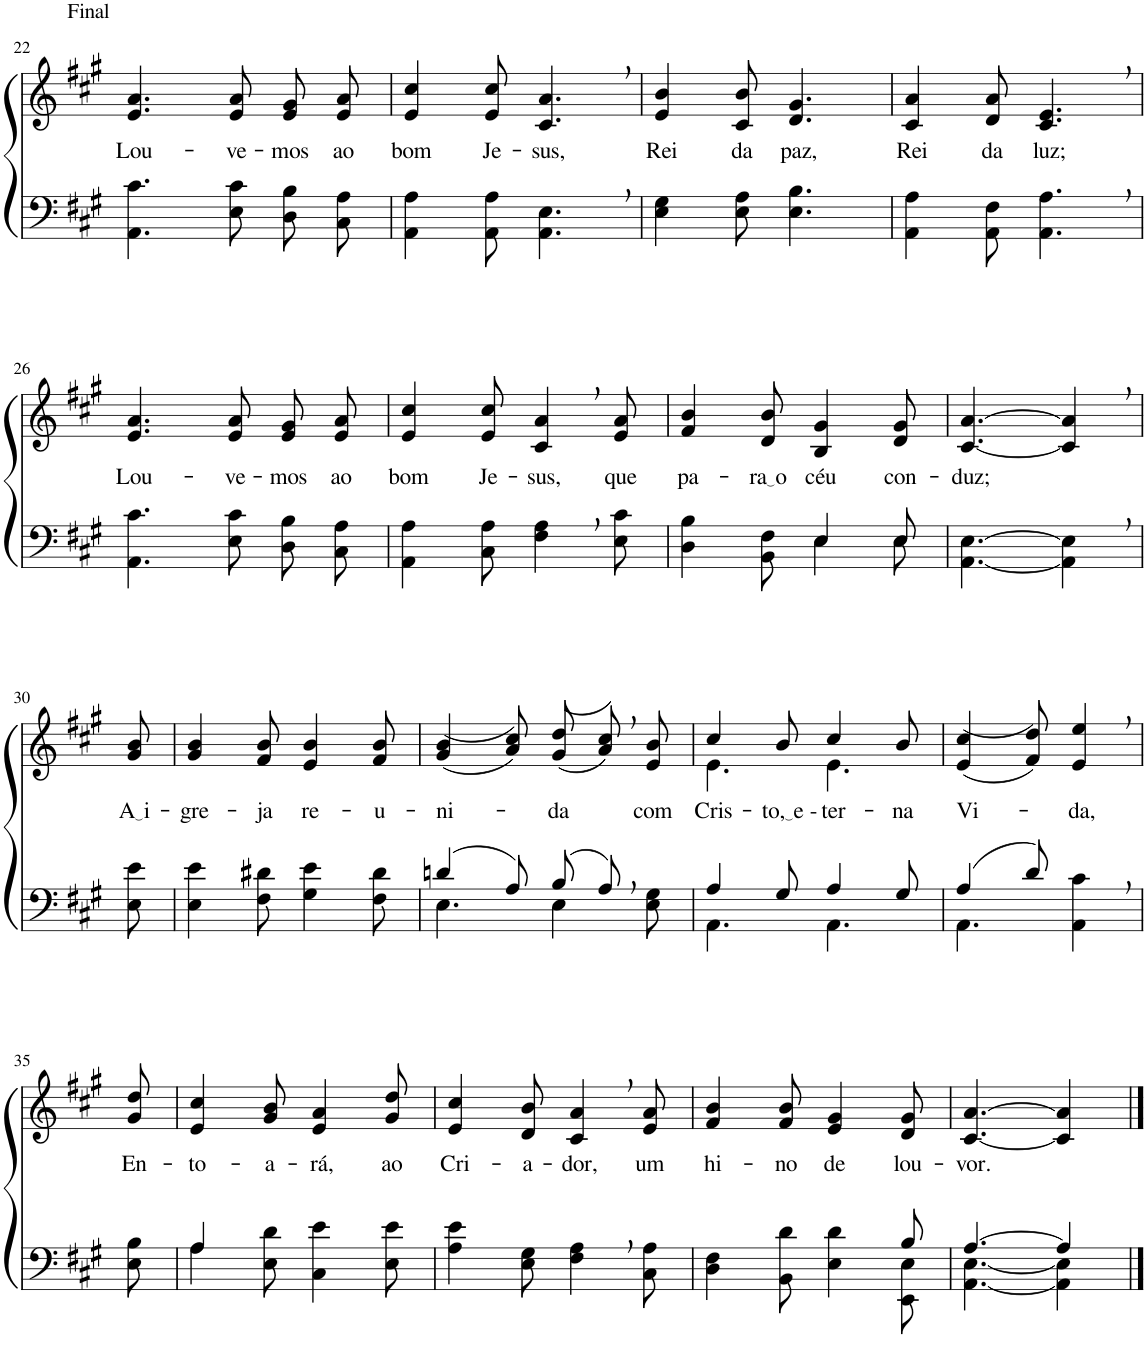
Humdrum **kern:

**kern	**kern	**text
*part2	*part1	*part1
*staff2	*staff1	*staff1
*I"Parte III e IV	*I"Parte I e II	*
!!LO:PB:g=z
*clefF4	*clefG2	*
*k[f#c#g#]	*k[f#c#g#]	*
*M6/8	*M6/8	*
=22	=22	=22
!	!LO:TX:a:t=Final	!
!	!	!LO:LY:b
4.AA\ 4.c#\	4.e/ 4.a/	Lou-
!	!	!LO:LY:b
8E\ 8c#\L	8e/ 8a/L	-ve-
!	!	!LO:LY:b
8D\ 8B\	8e/ 8g#/	-mos
!	!	!LO:LY:b
8C#\ 8A\J	8e/ 8a/J	ao
=23	=23	=23
!	!	!LO:LY:b
4AA\ 4A\	4e/ 4cc#/	bom
!	!	!LO:LY:b
8AA\ 8A\	8e/ 8cc#/	Je-
!	!	!LO:LY:b
4.AA\, 4.E\,	4.c#/, 4.a/,	-sus,
=24	=24	=24
!	!	!LO:LY:b
4E\ 4G#\	4e/ 4b/	Rei
!	!	!LO:LY:b
8E\ 8A\	8c#/ 8b/	da
!	!	!LO:LY:b
4.E\ 4.B\	4.d/ 4.g#/	paz,
=25	=25	=25
!	!	!LO:LY:b
4AA\ 4A\	4c#/ 4a/	Rei
!	!	!LO:LY:b
8AA\ 8F#\	8d/ 8a/	da
!	!	!LO:LY:b
4.AA\, 4.A\,	4.c#/, 4.e/,	luz;
!!LO:LB:g=z
=26	=26	=26
!	!	!LO:LY:b
4.AA\ 4.c#\	4.e/ 4.a/	Lou-
!	!	!LO:LY:b
8E\ 8c#\L	8e/ 8a/L	-ve-
!	!	!LO:LY:b
8D\ 8B\	8e/ 8g#/	-mos
!	!	!LO:LY:b
8C#\ 8A\J	8e/ 8a/J	ao
=27	=27	=27
!	!	!LO:LY:b
4AA\ 4A\	4e/ 4cc#/	bom
!	!	!LO:LY:b
8C#\ 8A\	8e/ 8cc#/	Je-
!	!	!LO:LY:b
4F#\, 4A\,	4c#/, 4a/,	-sus,
!	!	!LO:LY:b
8E\ 8c#\	8e/ 8a/	que
=28	=28	=28
*^	*	*
!	!	!	!LO:LY:b
4D\ 4B\	4.ryy	4f#/ 4b/	pa-
!	!	!	!LO:LY:b
8BB\ 8F#\	.	8d/ 8b/	ra o
!	!	!	!LO:LY:b
4E\	4E/	4B/ 4g#/	céu
!	!	!	!LO:LY:b
8E\	8E/	8d/ 8g#/	con-
=29	=29	=29	=29
!	!	!	!LO:LY:b
*v	*v	*	*
[4.AA\ [4.E\	[4.c#/ [4.a/	-duz;
4AA\], 4E\],	4c#/], 4a/],	.
!!LO:LB:g=z
=30	=30	=30
!	!	!LO:LY:b
8E\ 8e\	8g#/ 8b/	A i
=31	=31	=31
!	!	!LO:LY:b
4E\ 4e\	4g#/ 4b/	-gre-
!	!	!LO:LY:b
8F#\ 8d#X\	8f#/ 8b/	-ja
!	!	!LO:LY:b
4G#\ 4e\	4e/ 4b/	re-
!	!	!LO:LY:b
8F#\ 8d#\	8f#/ 8b/	-u-
=32	=32	=32
*^	*	*
!	!	!	!LO:LY:b
(4dn/	4.E\	((4g#/ 4b/	-ni-
8A/)	.	8a/ 8cc#/))	.
!	!	!	!LO:LY:b
(8B/L	4E\	((8g#/ 8dd/L	-da
8A,/J)	.	8a,/ 8cc#,/))	.
!	!	!	!LO:LY:b
8ryy	8E\ 8G#\	8e/ 8b/J	com
=33	=33	=33	=33
*	*	*^	*
!	!	!	!	!LO:LY:b
4A/	4.AA\	4cc#/	4.e\	Cris-
!	!	!	!	!LO:LY:b
8G#/	.	8b/	.	to, e -
!	!	!	!	!LO:LY:b
4A/	4.AA\	4cc#/	4.e\	-ter-
!	!	!	!	!LO:LY:b
8G#/	.	8b/	.	-na
*	*	*v	*v	*
=34	=34	=34	=34
!	!	!	!LO:LY:b
(4A/	4.AA\	((4e/ 4cc#/	Vi-
8d/)	.	8f#/ 8dd/))	.
!	!	!	!LO:LY:b
4ryy	4AA\ 4c#\	4e/, 4ee/,	-da,
!!LO:LB:g=z
=35	=35	=35	=35
!	!	!	!LO:LY:b
*v	*v	*	*
8E\ 8B\	8g#/ 8dd/	En-
=36	=36	=36
*^	*	*
!	!	!	!LO:LY:b
4A/	4A\	4e/ 4cc#/	-to-
!	!	!	!LO:LY:b
2ryy	8E\ 8d\	8g#/ 8b/	-a-
!	!	!	!LO:LY:b
.	4C#\ 4e\	4e/ 4a/	-rá,
!	!	!	!LO:LY:b
.	8E\ 8e\	8g#/ 8dd/	ao
=37	=37	=37	=37
!	!	!	!LO:LY:b
*v	*v	*	*
4A\ 4e\	4e/ 4cc#/	Cri-
!	!	!LO:LY:b
8E\ 8G#\	8d/ 8b/	-a-
!	!	!LO:LY:b
4F#\, 4A\,	4c#/, 4a/,	-dor,
!	!	!LO:LY:b
8C#\ 8A\	8e/ 8a/	um
=38	=38	=38
*^	*	*
!	!	!	!LO:LY:b
2ryy	4D\ 4F#\	4f#/ 4b/	hi-
!	!	!	!LO:LY:b
.	8BB\ 8d\	8f#/ 8b/	-no
!	!	!	!LO:LY:b
.	4E\ 4d\	4e/ 4g#/	de
8ryy	.	.	.
!	!	!	!LO:LY:b
8B/	8EE\ 8E\	8d/ 8g#/	lou-
=39	=39	=39	=39
!	!	!	!LO:LY:b
[4.A/	[4.AA\ [4.E\	[4.c#/ [4.a/	-vor.
4A/]	4AA\] 4E\]	4c#/] 4a/]	.
*v	*v	*	*
==	==	==
*-	*-	*-
